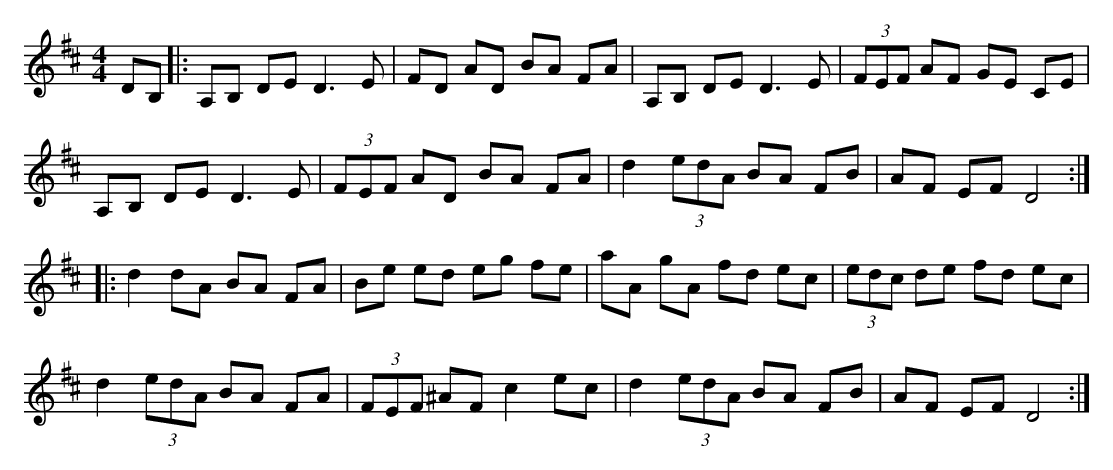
X:1
M:4/4
K:D
DB,|:A,B, DE D3 E|FD AD BA FA|A,B, DE D3 E|(3FEF AF GE CE|
A,B, DE D3 E|(3FEF AD BA FA|d2 (3edA BA FB|AF EF D4:|
|:d2 dA BA FA|Be ed eg fe|aA gA fd ec|(3edc de fd ec|
d2 (3edA BA FA|(3FEF ^AF c2 ec|d2 (3edA BA FB|AF EF D4:|
